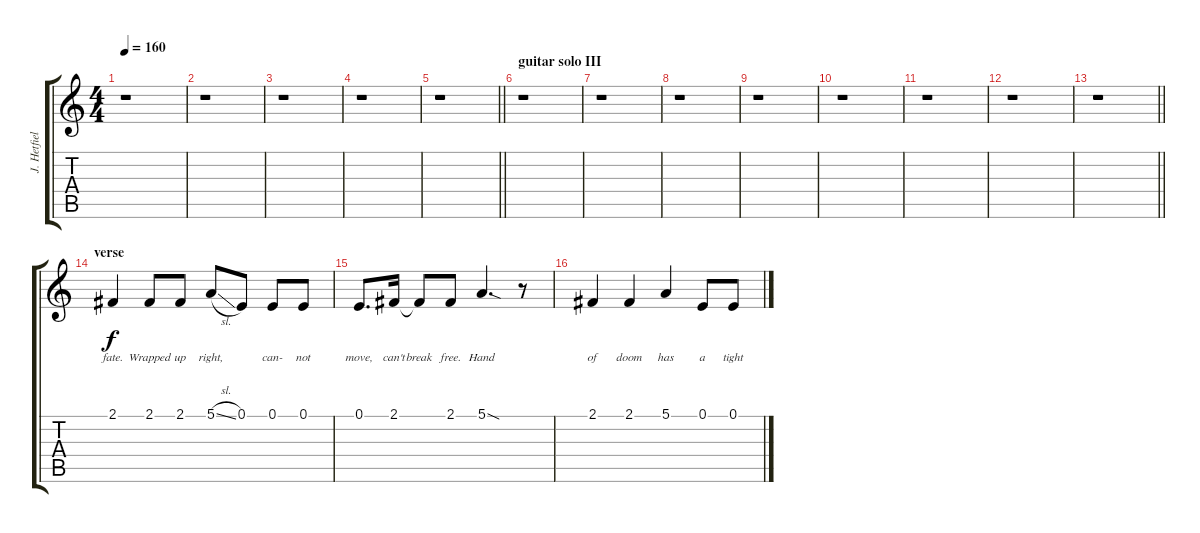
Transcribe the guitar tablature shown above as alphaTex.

\track ("J. Hetfield - Vocals" "J. Hetfiel") {instrument altosax}
\staff {score tabs}
\tuning (E4 B3 G3 D3 A2 E2) {hide}
\ts (4 4)
\tempo 160
\clef g2
\ks c
r.1{dy f} |
r.1 |
r.1 |
r.1 |
\barLineRight lightlight
r.1 |
\section ("" "guitar solo III")
r.1 |
r.1 |
r.1 |
r.1 |
r.1 |
r.1 |
r.1 |
\barLineRight lightlight
r.1 |
\section ("" "verse")
2.1.4{lyrics (0 "fate.") lyrics (1 "") lyrics (2 "") lyrics (3 "") lyrics (4 "")} 2.1.8{lyrics (0 "Wrapped") lyrics (1 "") lyrics (2 "") lyrics (3 "") lyrics (4 "")} 2.1.8{lyrics (0 "up") lyrics (1 "") lyrics (2 "") lyrics (3 "") lyrics (4 "")} 5.1{sl}.8{lyrics (0 "right,") lyrics (1 "") lyrics (2 "") lyrics (3 "") lyrics (4 "")} 0.1.8{lyrics (0 "") lyrics (1 "") lyrics (2 "") lyrics (3 "") lyrics (4 "")} 0.1.8{lyrics (0 "can-") lyrics (1 "") lyrics (2 "") lyrics (3 "") lyrics (4 "")} 0.1.8{lyrics (0 "not") lyrics (1 "") lyrics (2 "") lyrics (3 "") lyrics (4 "")} |
0.1.8{d lyrics (0 "move,") lyrics (1 "") lyrics (2 "") lyrics (3 "") lyrics (4 "")} 2.1.16{lyrics (0 "can't") lyrics (1 "") lyrics (2 "") lyrics (3 "") lyrics (4 "")} 2.1{t}.8{lyrics (0 "break") lyrics (1 "") lyrics (2 "") lyrics (3 "") lyrics (4 "")} 2.1.8{lyrics (0 "free.") lyrics (1 "") lyrics (2 "") lyrics (3 "") lyrics (4 "")} 5.1{sod}.4{d lyrics (0 "Hand") lyrics (1 "") lyrics (2 "") lyrics (3 "") lyrics (4 "")} r.8 |
2.1.4{lyrics (0 "of") lyrics (1 "") lyrics (2 "") lyrics (3 "") lyrics (4 "")} 2.1.4{lyrics (0 "doom") lyrics (1 "") lyrics (2 "") lyrics (3 "") lyrics (4 "")} 5.1.4{lyrics (0 "has") lyrics (1 "") lyrics (2 "") lyrics (3 "") lyrics (4 "")} 0.1.8{lyrics (0 "a") lyrics (1 "") lyrics (2 "") lyrics (3 "") lyrics (4 "")} 0.1.8{lyrics (0 "tight") lyrics (1 "") lyrics (2 "") lyrics (3 "") lyrics (4 "")}
